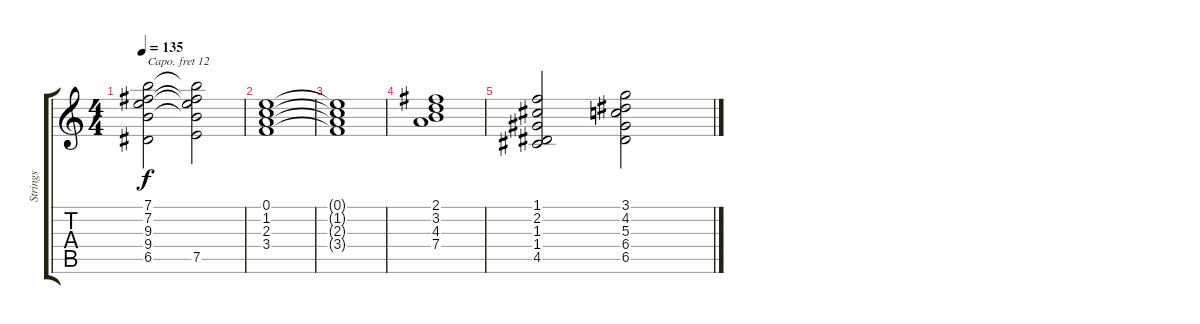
\track ("Strings" "Strings") {instrument stringensemble2}
\staff {score tabs}
\capo 12
\tuning (E4 B3 G3 D3 A2 E2) {hide}
\ts (4 4)
\tempo 135
\clef g2
\ks c
(7.1 7.2 9.3 9.4 6.5).2{dy f} (7.1{t} 7.2{t} 9.3{t} 9.4{t} 7.5).2 |
(0.1 1.2 2.3 3.4).1 |
(0.1{t} 1.2{t} 2.3{t} 3.4{t}).1 |
(2.1 3.2 4.3 7.4).1 |
(1.1 2.2 1.3 1.4 4.5).2 (3.1 4.2 5.3 6.4 6.5).2
